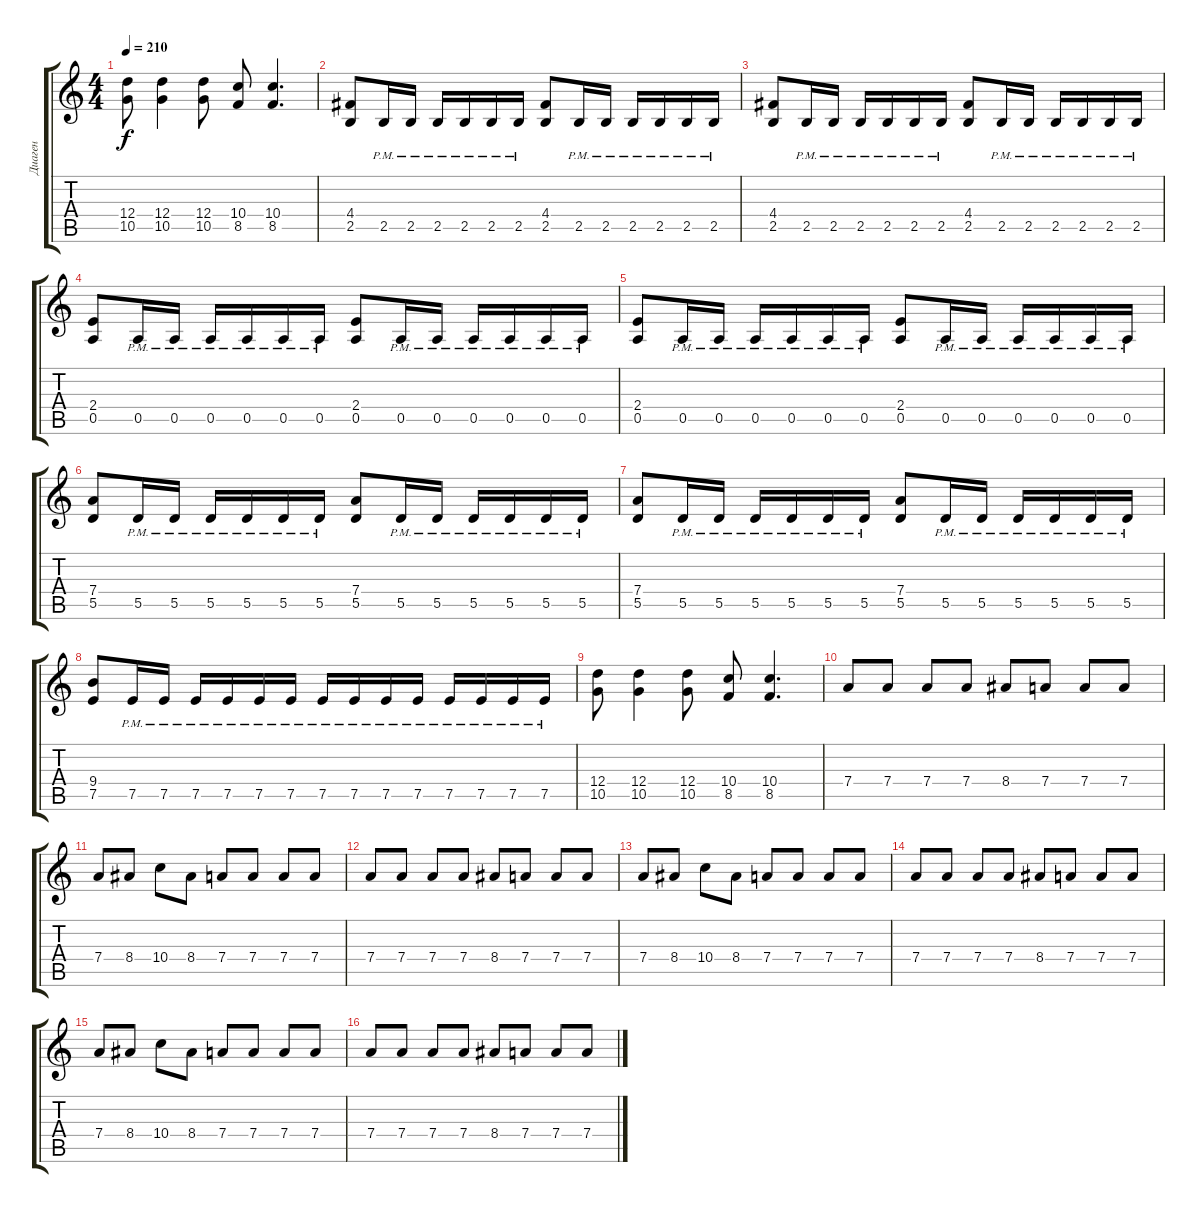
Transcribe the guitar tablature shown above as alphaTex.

\track ("Диаген" "Диаген") {instrument distortionguitar}
\staff {score tabs}
\tuning (E4 B3 G3 D3 A2 E2) {hide}
\ts (4 4)
\tempo 210
\clef g2
\ks c
(12.4 10.5).8{dy f} (12.4 10.5).4 (12.4 10.5).8 (10.4 8.5).8 (10.4 8.5).4{d} |
(4.4 2.5).8 2.5{pm}.16 2.5{pm}.16 2.5{pm}.16 2.5{pm}.16 2.5{pm}.16 2.5{pm}.16 (4.4 2.5).8 2.5{pm}.16 2.5{pm}.16 2.5{pm}.16 2.5{pm}.16 2.5{pm}.16 2.5{pm}.16 |
(4.4 2.5).8 2.5{pm}.16 2.5{pm}.16 2.5{pm}.16 2.5{pm}.16 2.5{pm}.16 2.5{pm}.16 (4.4 2.5).8 2.5{pm}.16 2.5{pm}.16 2.5{pm}.16 2.5{pm}.16 2.5{pm}.16 2.5{pm}.16 |
(2.4 0.5).8 0.5{pm}.16 0.5{pm}.16 0.5{pm}.16 0.5{pm}.16 0.5{pm}.16 0.5{pm}.16 (2.4 0.5).8 0.5{pm}.16 0.5{pm}.16 0.5{pm}.16 0.5{pm}.16 0.5{pm}.16 0.5{pm}.16 |
(2.4 0.5).8 0.5{pm}.16 0.5{pm}.16 0.5{pm}.16 0.5{pm}.16 0.5{pm}.16 0.5{pm}.16 (2.4 0.5).8 0.5{pm}.16 0.5{pm}.16 0.5{pm}.16 0.5{pm}.16 0.5{pm}.16 0.5{pm}.16 |
(7.4 5.5).8 5.5{pm}.16 5.5{pm}.16 5.5{pm}.16 5.5{pm}.16 5.5{pm}.16 5.5{pm}.16 (7.4 5.5).8 5.5{pm}.16 5.5{pm}.16 5.5{pm}.16 5.5{pm}.16 5.5{pm}.16 5.5{pm}.16 |
(7.4 5.5).8 5.5{pm}.16 5.5{pm}.16 5.5{pm}.16 5.5{pm}.16 5.5{pm}.16 5.5{pm}.16 (7.4 5.5).8 5.5{pm}.16 5.5{pm}.16 5.5{pm}.16 5.5{pm}.16 5.5{pm}.16 5.5{pm}.16 |
(9.4 7.5).8 7.5{pm}.16 7.5{pm}.16 7.5{pm}.16 7.5{pm}.16 7.5{pm}.16 7.5{pm}.16 7.5{pm}.16 7.5{pm}.16 7.5{pm}.16 7.5{pm}.16 7.5{pm}.16 7.5{pm}.16 7.5{pm}.16 7.5{pm}.16 |
(12.4 10.5).8 (12.4 10.5).4 (12.4 10.5).8 (10.4 8.5).8 (10.4 8.5).4{d} |
7.4.8 7.4.8 7.4.8 7.4.8 8.4.8 7.4.8 7.4.8 7.4.8 |
7.4.8 8.4.8 10.4.8 8.4.8 7.4.8 7.4.8 7.4.8 7.4.8 |
7.4.8 7.4.8 7.4.8 7.4.8 8.4.8 7.4.8 7.4.8 7.4.8 |
7.4.8 8.4.8 10.4.8 8.4.8 7.4.8 7.4.8 7.4.8 7.4.8 |
7.4.8 7.4.8 7.4.8 7.4.8 8.4.8 7.4.8 7.4.8 7.4.8 |
7.4.8 8.4.8 10.4.8 8.4.8 7.4.8 7.4.8 7.4.8 7.4.8 |
7.4.8 7.4.8 7.4.8 7.4.8 8.4.8 7.4.8 7.4.8 7.4.8
